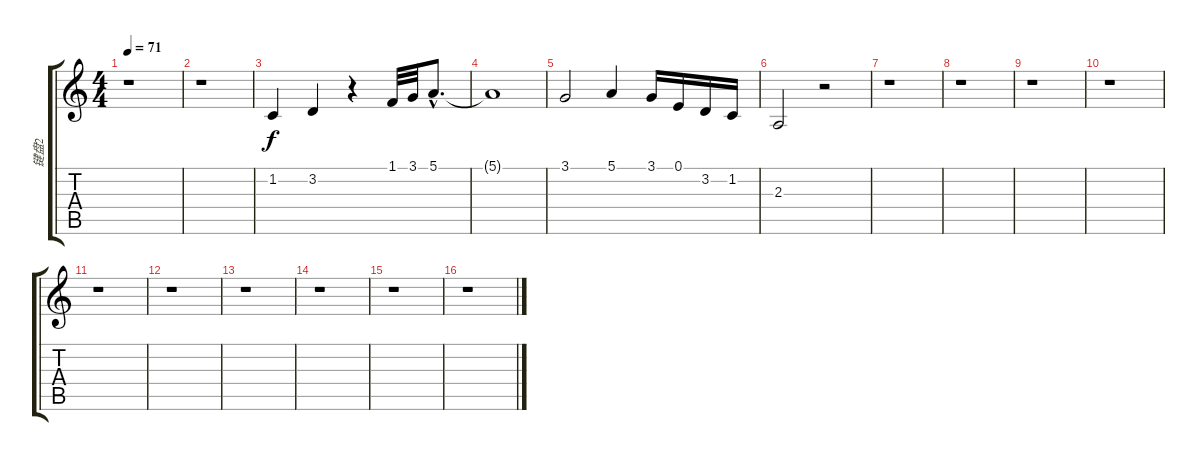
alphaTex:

\track ("键盘2" "键盘2") {instrument stringensemble1}
\staff {score tabs}
\tuning (E4 B3 G3 D3 A2 E2) {hide}
\ts (4 4)
\tempo 71
\clef g2
\ks c
r.1{dy f instrument stringensemble1} |
r.1 |
1.2.4 3.2.4 r.4 1.1.32 3.1.32 5.1{hac}.8{d} |
5.1{t}.1 |
3.1.2 5.1.4 3.1.16 0.1.16 3.2.16 1.2.16 |
2.3.2 r.2 |
r.1 |
r.1 |
r.1 |
r.1 |
r.1 |
r.1 |
r.1 |
r.1 |
r.1 |
r.1
